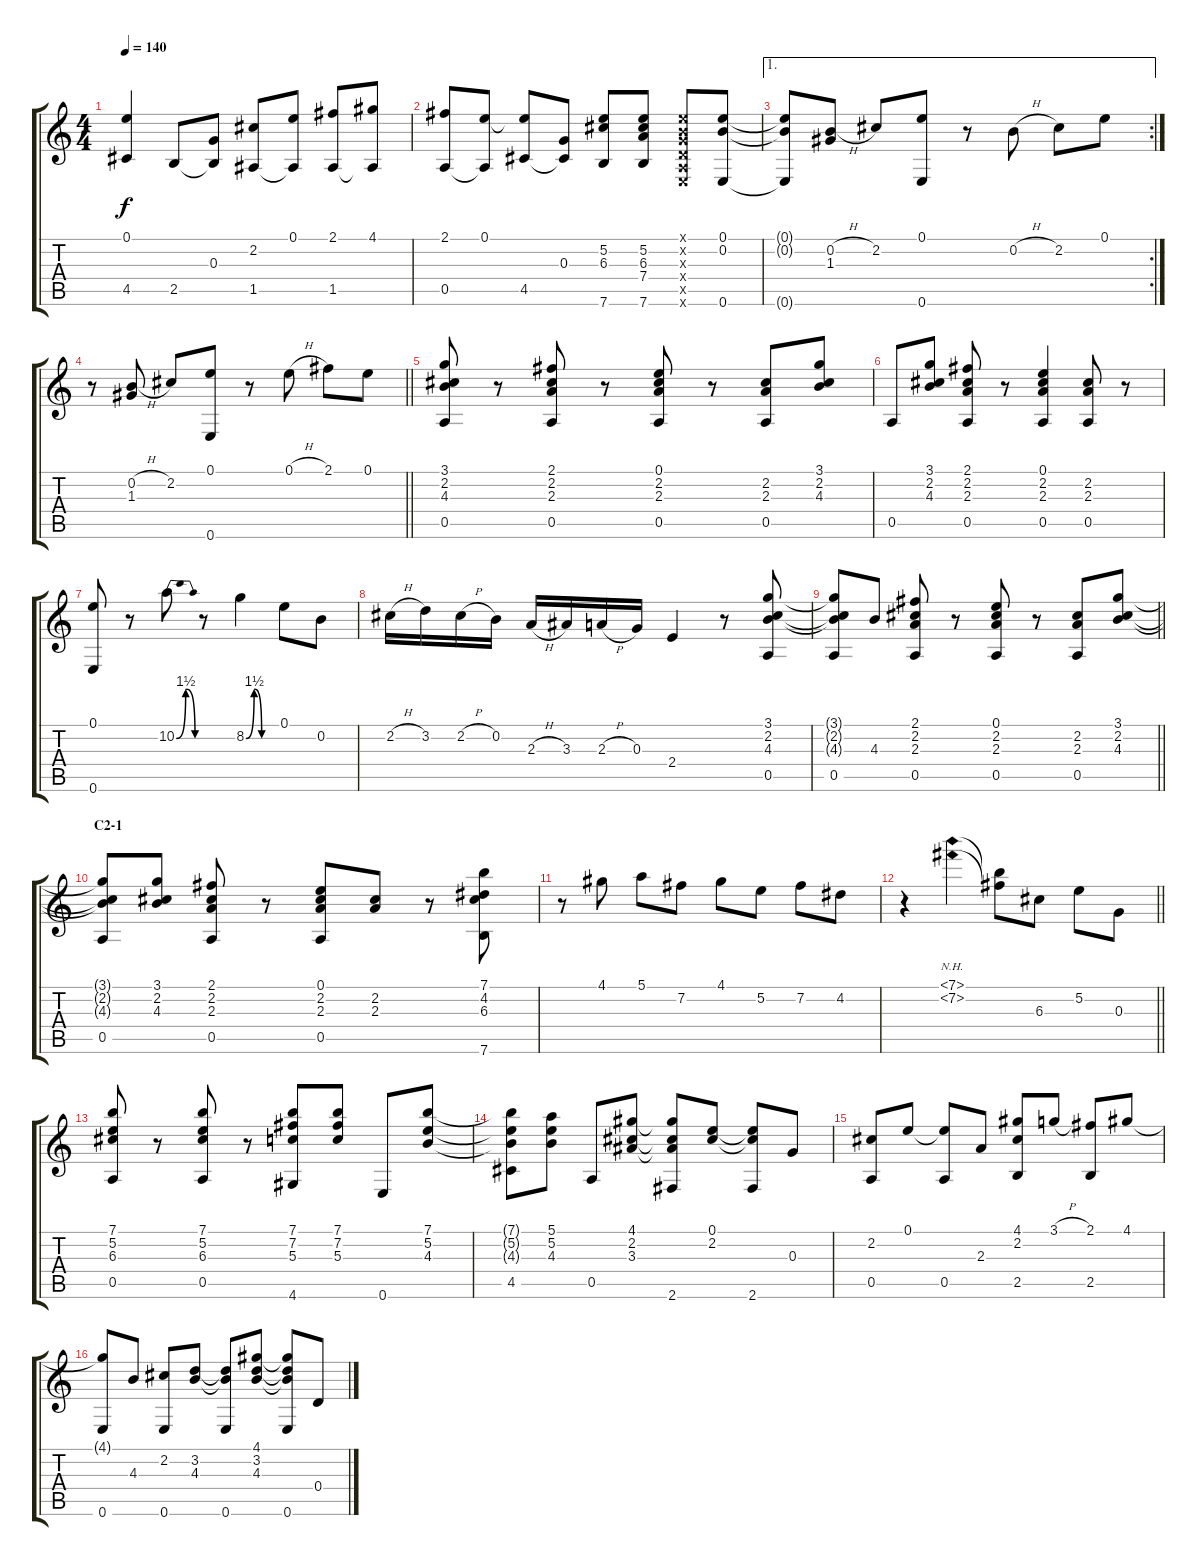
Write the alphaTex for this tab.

\track "" {instrument acousticguitarsteel}
\staff {score tabs}
\tuning (E4 B3 G3 D3 A2 E2) {hide}
\ts (4 4)
\tempo 140
\clef g2
\ks c
(0.1{t} 4.5).4{dy f} 2.5.8 (0.3 2.5{t}).8 (2.2 1.5).8 (0.1 1.5{t}).8 (2.1 1.5).8 (4.1 1.5{t}).8 |
(2.1 0.5).8 (0.1 0.5{t}).8 (0.1{t} 4.5).8 (0.3 4.5{t}).8 (5.2 6.3 7.6).8 (5.2 6.3 7.4 7.6).8 (0.1{x} 0.2{x} 0.3{x} 0.4{x} 0.5{x} 0.6{x}).8 (0.1 0.2 0.6).8 |
\ae 1
\rc 2
(0.1{t} 0.2{t} 0.6{t}).8 (0.2{h} 1.3).8 2.2.8 (0.1 0.6).8 r.8 0.2{h}.8 2.2.8 0.1.8 |
\barLineRight lightlight
r.8 (0.2{h} 1.3).8 2.2.8 (0.1 0.6).8 r.8 0.1{h}.8 2.1.8 0.1.8 |
(3.1 2.2 4.3 0.5).8 r.8 (2.1 2.2 2.3 0.5).8 r.8 (0.1 2.2 2.3 0.5).8 r.8 (2.2 2.3 0.5).8 (3.1 2.2 4.3).8 |
0.5.8 (3.1 2.2 4.3).8 (2.1 2.2 2.3 0.5).8 r.8 (0.1 2.2 2.3 0.5).4 (2.2 2.3 0.5).8 r.8 |
(0.1 0.6).8 r.8 10.2{be (bendrelease 0 0 30 6 30 6 60 0)}.8 r.8 8.2{be (custom 0 0 16 6 31 0 42 0 60 0)}.4 0.1.8 0.2.8 |
2.2{h}.16 3.2.16 2.2{h}.16 0.2.16 2.3{h}.16 3.3.16 2.3{h}.16 0.3.16 2.4.4 r.8 (3.1 2.2 4.3 0.5).8 |
\barLineRight lightlight
(3.1{t} 2.2{t} 4.3{t} 0.5).8 4.3.8 (2.1 2.2 2.3 0.5).8 r.8 (0.1 2.2 2.3 0.5).8 r.8 (2.2 2.3 0.5).8 (3.1 2.2 4.3).8 |
\section ("" "C2-1")
(3.1{t} 2.2{t} 4.3{t} 0.5).8 (3.1 2.2 4.3).8 (2.1 2.2 2.3 0.5).8 r.8 (0.1 2.2 2.3 0.5).8 (2.2 2.3).8 r.8 (7.1 4.2 6.3 7.6).8 |
r.8 4.1.8 5.1.8 7.2.8 4.1.8 5.2.8 7.2.8 4.2.8 |
\barLineRight lightlight
r.4 (7.1{nh} 7.2{nh}).4 (7.1{t} 7.2{t}).8 6.3.8 5.2.8 0.3.8 |
(7.1 5.2 6.3 0.5).8 r.8 (7.1 5.2 6.3 0.5).8 r.8 (7.1 7.2 5.3 4.6).8 (7.1 7.2 5.3).8 0.6.8 (7.1 5.2 4.3).8 |
(7.1{t} 5.2{t} 4.3{t} 4.5).8 (5.1 5.2 4.3).8 0.5.8 (4.1 2.2 3.3).8 (4.1{t} 2.2{t} 3.3{t} 2.6).8 (0.1 2.2).8 (0.1{t} 2.2{t} 2.6).8 0.3.8 |
(2.2 0.5).8 0.1.8 (0.1{t} 0.5).8 2.3.8 (4.1 2.2 2.5).8 3.1{h}.8 (2.1 2.5).8 4.1.8 |
(4.1{t} 0.6).8 4.3.8 (2.2 0.6).8 (3.2 4.3).8 (3.2{t} 4.3{t} 0.6).8 (4.1 3.2 4.3).8 (4.1{sl t} 3.2{t} 4.3{t} 0.6).8 0.4.8
